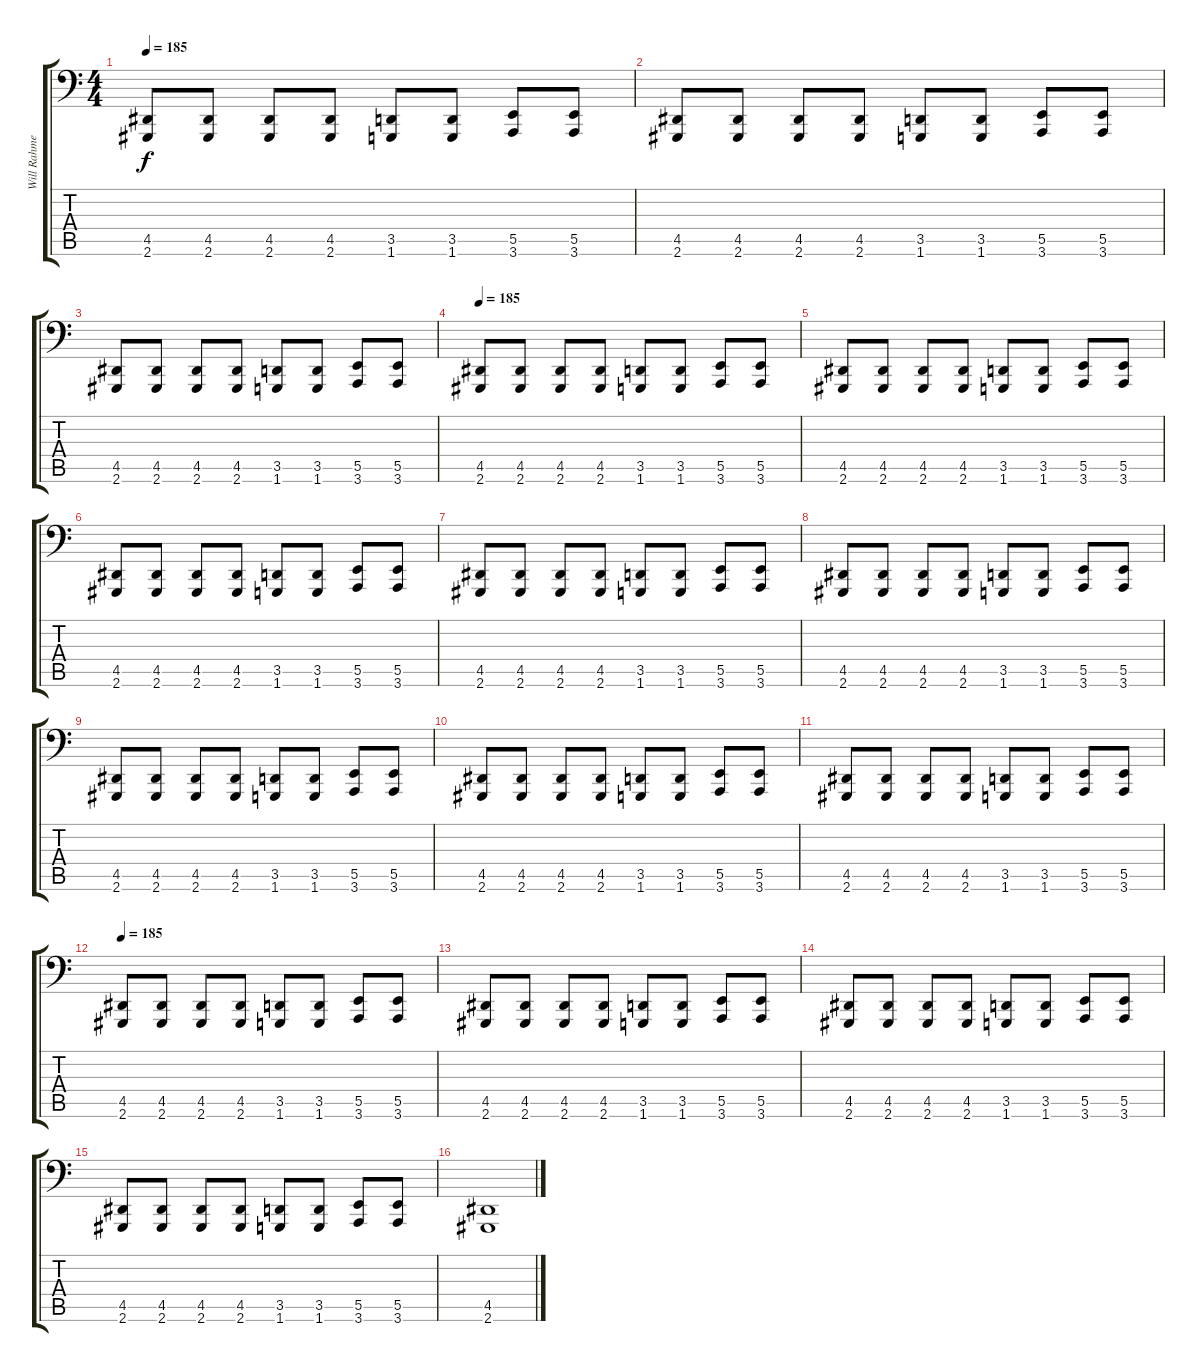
\track ("Will Rahmer - Bass/Vocals " "Will Rahme") {instrument electricbasspick}
\staff {score tabs}
\tuning (G2 D2 A1 E1 B0 Gb0) {hide}
\ts (4 4)
\tempo 185
\clef f4
\ks c
(4.5 2.6).8{dy f} (4.5 2.6).8 (4.5 2.6).8 (4.5 2.6).8 (3.5 1.6).8 (3.5 1.6).8 (5.5 3.6).8 (5.5 3.6).8 |
(4.5 2.6).8 (4.5 2.6).8 (4.5 2.6).8 (4.5 2.6).8 (3.5 1.6).8 (3.5 1.6).8 (5.5 3.6).8 (5.5 3.6).8 |
(4.5 2.6).8 (4.5 2.6).8 (4.5 2.6).8 (4.5 2.6).8 (3.5 1.6).8 (3.5 1.6).8 (5.5 3.6).8 (5.5 3.6).8 |
\tempo 185
(4.5 2.6).8 (4.5 2.6).8 (4.5 2.6).8 (4.5 2.6).8 (3.5 1.6).8 (3.5 1.6).8 (5.5 3.6).8 (5.5 3.6).8 |
(4.5 2.6).8 (4.5 2.6).8 (4.5 2.6).8 (4.5 2.6).8 (3.5 1.6).8 (3.5 1.6).8 (5.5 3.6).8 (5.5 3.6).8 |
(4.5 2.6).8 (4.5 2.6).8 (4.5 2.6).8 (4.5 2.6).8 (3.5 1.6).8 (3.5 1.6).8 (5.5 3.6).8 (5.5 3.6).8 |
(4.5 2.6).8 (4.5 2.6).8 (4.5 2.6).8 (4.5 2.6).8 (3.5 1.6).8 (3.5 1.6).8 (5.5 3.6).8 (5.5 3.6).8 |
(4.5 2.6).8 (4.5 2.6).8 (4.5 2.6).8 (4.5 2.6).8 (3.5 1.6).8 (3.5 1.6).8 (5.5 3.6).8 (5.5 3.6).8 |
(4.5 2.6).8 (4.5 2.6).8 (4.5 2.6).8 (4.5 2.6).8 (3.5 1.6).8 (3.5 1.6).8 (5.5 3.6).8 (5.5 3.6).8 |
(4.5 2.6).8 (4.5 2.6).8 (4.5 2.6).8 (4.5 2.6).8 (3.5 1.6).8 (3.5 1.6).8 (5.5 3.6).8 (5.5 3.6).8 |
(4.5 2.6).8 (4.5 2.6).8 (4.5 2.6).8 (4.5 2.6).8 (3.5 1.6).8 (3.5 1.6).8 (5.5 3.6).8 (5.5 3.6).8 |
\tempo 185
(4.5 2.6).8 (4.5 2.6).8 (4.5 2.6).8 (4.5 2.6).8 (3.5 1.6).8 (3.5 1.6).8 (5.5 3.6).8 (5.5 3.6).8 |
(4.5 2.6).8 (4.5 2.6).8 (4.5 2.6).8 (4.5 2.6).8 (3.5 1.6).8 (3.5 1.6).8 (5.5 3.6).8 (5.5 3.6).8 |
(4.5 2.6).8 (4.5 2.6).8 (4.5 2.6).8 (4.5 2.6).8 (3.5 1.6).8 (3.5 1.6).8 (5.5 3.6).8 (5.5 3.6).8 |
(4.5 2.6).8 (4.5 2.6).8 (4.5 2.6).8 (4.5 2.6).8 (3.5 1.6).8 (3.5 1.6).8 (5.5 3.6).8 (5.5 3.6).8 |
(4.5 2.6).1
